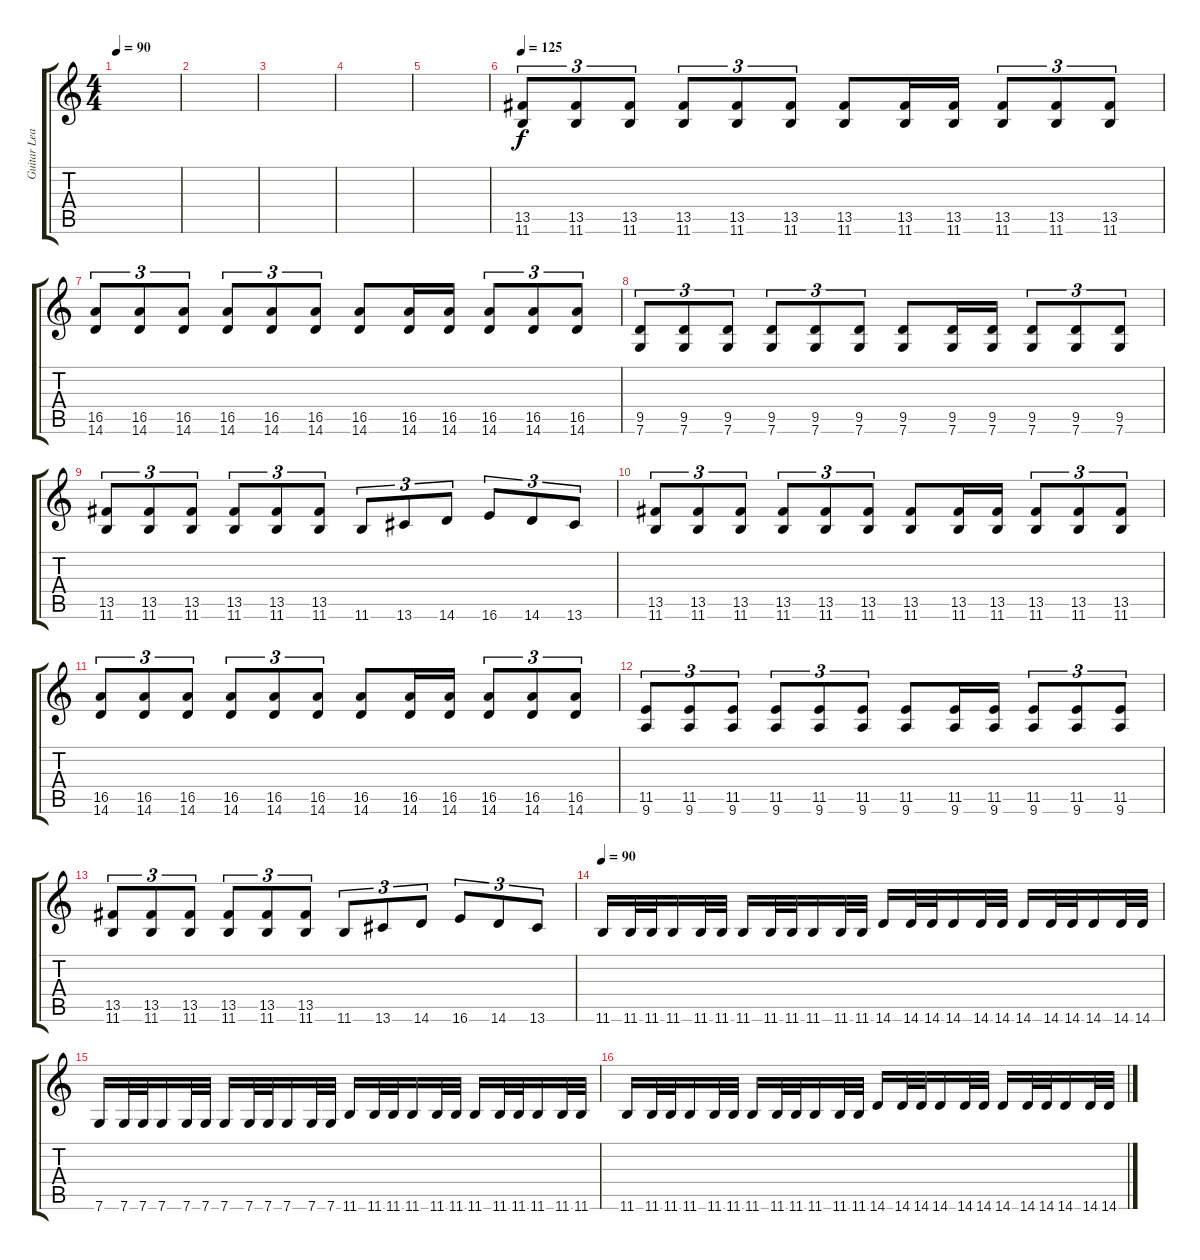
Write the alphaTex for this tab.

\track ("Guitar Leader" "Guitar Lea") {instrument distortionguitar}
\staff {score tabs}
\tuning (C4 G3 Eb3 Bb2 F2 C2) {hide}
\ts (4 4)
\tempo 90
\clef g2
\ks c
|
|
|
|
|
\tempo 125
(13.5 11.6).8{tu (3 2)} (13.5 11.6).8{tu (3 2)} (13.5 11.6).8{tu (3 2)} (13.5 11.6).8{tu (3 2)} (13.5 11.6).8{tu (3 2)} (13.5 11.6).8{tu (3 2)} (13.5 11.6).8 (13.5 11.6).16 (13.5 11.6).16 (13.5 11.6).8{tu (3 2)} (13.5 11.6).8{tu (3 2)} (13.5 11.6).8{tu (3 2)} |
(16.5 14.6).8{tu (3 2)} (16.5 14.6).8{tu (3 2)} (16.5 14.6).8{tu (3 2)} (16.5 14.6).8{tu (3 2)} (16.5 14.6).8{tu (3 2)} (16.5 14.6).8{tu (3 2)} (16.5 14.6).8 (16.5 14.6).16 (16.5 14.6).16 (16.5 14.6).8{tu (3 2)} (16.5 14.6).8{tu (3 2)} (16.5 14.6).8{tu (3 2)} |
(9.5 7.6).8{tu (3 2)} (9.5 7.6).8{tu (3 2)} (9.5 7.6).8{tu (3 2)} (9.5 7.6).8{tu (3 2)} (9.5 7.6).8{tu (3 2)} (9.5 7.6).8{tu (3 2)} (9.5 7.6).8 (9.5 7.6).16 (9.5 7.6).16 (9.5 7.6).8{tu (3 2)} (9.5 7.6).8{tu (3 2)} (9.5 7.6).8{tu (3 2)} |
(13.5 11.6).8{tu (3 2)} (13.5 11.6).8{tu (3 2)} (13.5 11.6).8{tu (3 2)} (13.5 11.6).8{tu (3 2)} (13.5 11.6).8{tu (3 2)} (13.5 11.6).8{tu (3 2)} 11.6.8{tu (3 2)} 13.6.8{tu (3 2)} 14.6.8{tu (3 2)} 16.6.8{tu (3 2)} 14.6.8{tu (3 2)} 13.6.8{tu (3 2)} |
(13.5 11.6).8{tu (3 2)} (13.5 11.6).8{tu (3 2)} (13.5 11.6).8{tu (3 2)} (13.5 11.6).8{tu (3 2)} (13.5 11.6).8{tu (3 2)} (13.5 11.6).8{tu (3 2)} (13.5 11.6).8 (13.5 11.6).16 (13.5 11.6).16 (13.5 11.6).8{tu (3 2)} (13.5 11.6).8{tu (3 2)} (13.5 11.6).8{tu (3 2)} |
(16.5 14.6).8{tu (3 2)} (16.5 14.6).8{tu (3 2)} (16.5 14.6).8{tu (3 2)} (16.5 14.6).8{tu (3 2)} (16.5 14.6).8{tu (3 2)} (16.5 14.6).8{tu (3 2)} (16.5 14.6).8 (16.5 14.6).16 (16.5 14.6).16 (16.5 14.6).8{tu (3 2)} (16.5 14.6).8{tu (3 2)} (16.5 14.6).8{tu (3 2)} |
(11.5 9.6).8{tu (3 2)} (11.5 9.6).8{tu (3 2)} (11.5 9.6).8{tu (3 2)} (11.5 9.6).8{tu (3 2)} (11.5 9.6).8{tu (3 2)} (11.5 9.6).8{tu (3 2)} (11.5 9.6).8 (11.5 9.6).16 (11.5 9.6).16 (11.5 9.6).8{tu (3 2)} (11.5 9.6).8{tu (3 2)} (11.5 9.6).8{tu (3 2)} |
(13.5 11.6).8{tu (3 2)} (13.5 11.6).8{tu (3 2)} (13.5 11.6).8{tu (3 2)} (13.5 11.6).8{tu (3 2)} (13.5 11.6).8{tu (3 2)} (13.5 11.6).8{tu (3 2)} 11.6.8{tu (3 2)} 13.6.8{tu (3 2)} 14.6.8{tu (3 2)} 16.6.8{tu (3 2)} 14.6.8{tu (3 2)} 13.6.8{tu (3 2)} |
\tempo 90
11.6.16 11.6.32 11.6.32 11.6.16 11.6.32 11.6.32 11.6.16 11.6.32 11.6.32 11.6.16 11.6.32 11.6.32 14.6.16 14.6.32 14.6.32 14.6.16 14.6.32 14.6.32 14.6.16 14.6.32 14.6.32 14.6.16 14.6.32 14.6.32 |
7.6.16 7.6.32 7.6.32 7.6.16 7.6.32 7.6.32 7.6.16 7.6.32 7.6.32 7.6.16 7.6.32 7.6.32 11.6.16 11.6.32 11.6.32 11.6.16 11.6.32 11.6.32 11.6.16 11.6.32 11.6.32 11.6.16 11.6.32 11.6.32 |
11.6.16 11.6.32 11.6.32 11.6.16 11.6.32 11.6.32 11.6.16 11.6.32 11.6.32 11.6.16 11.6.32 11.6.32 14.6.16 14.6.32 14.6.32 14.6.16 14.6.32 14.6.32 14.6.16 14.6.32 14.6.32 14.6.16 14.6.32 14.6.32
